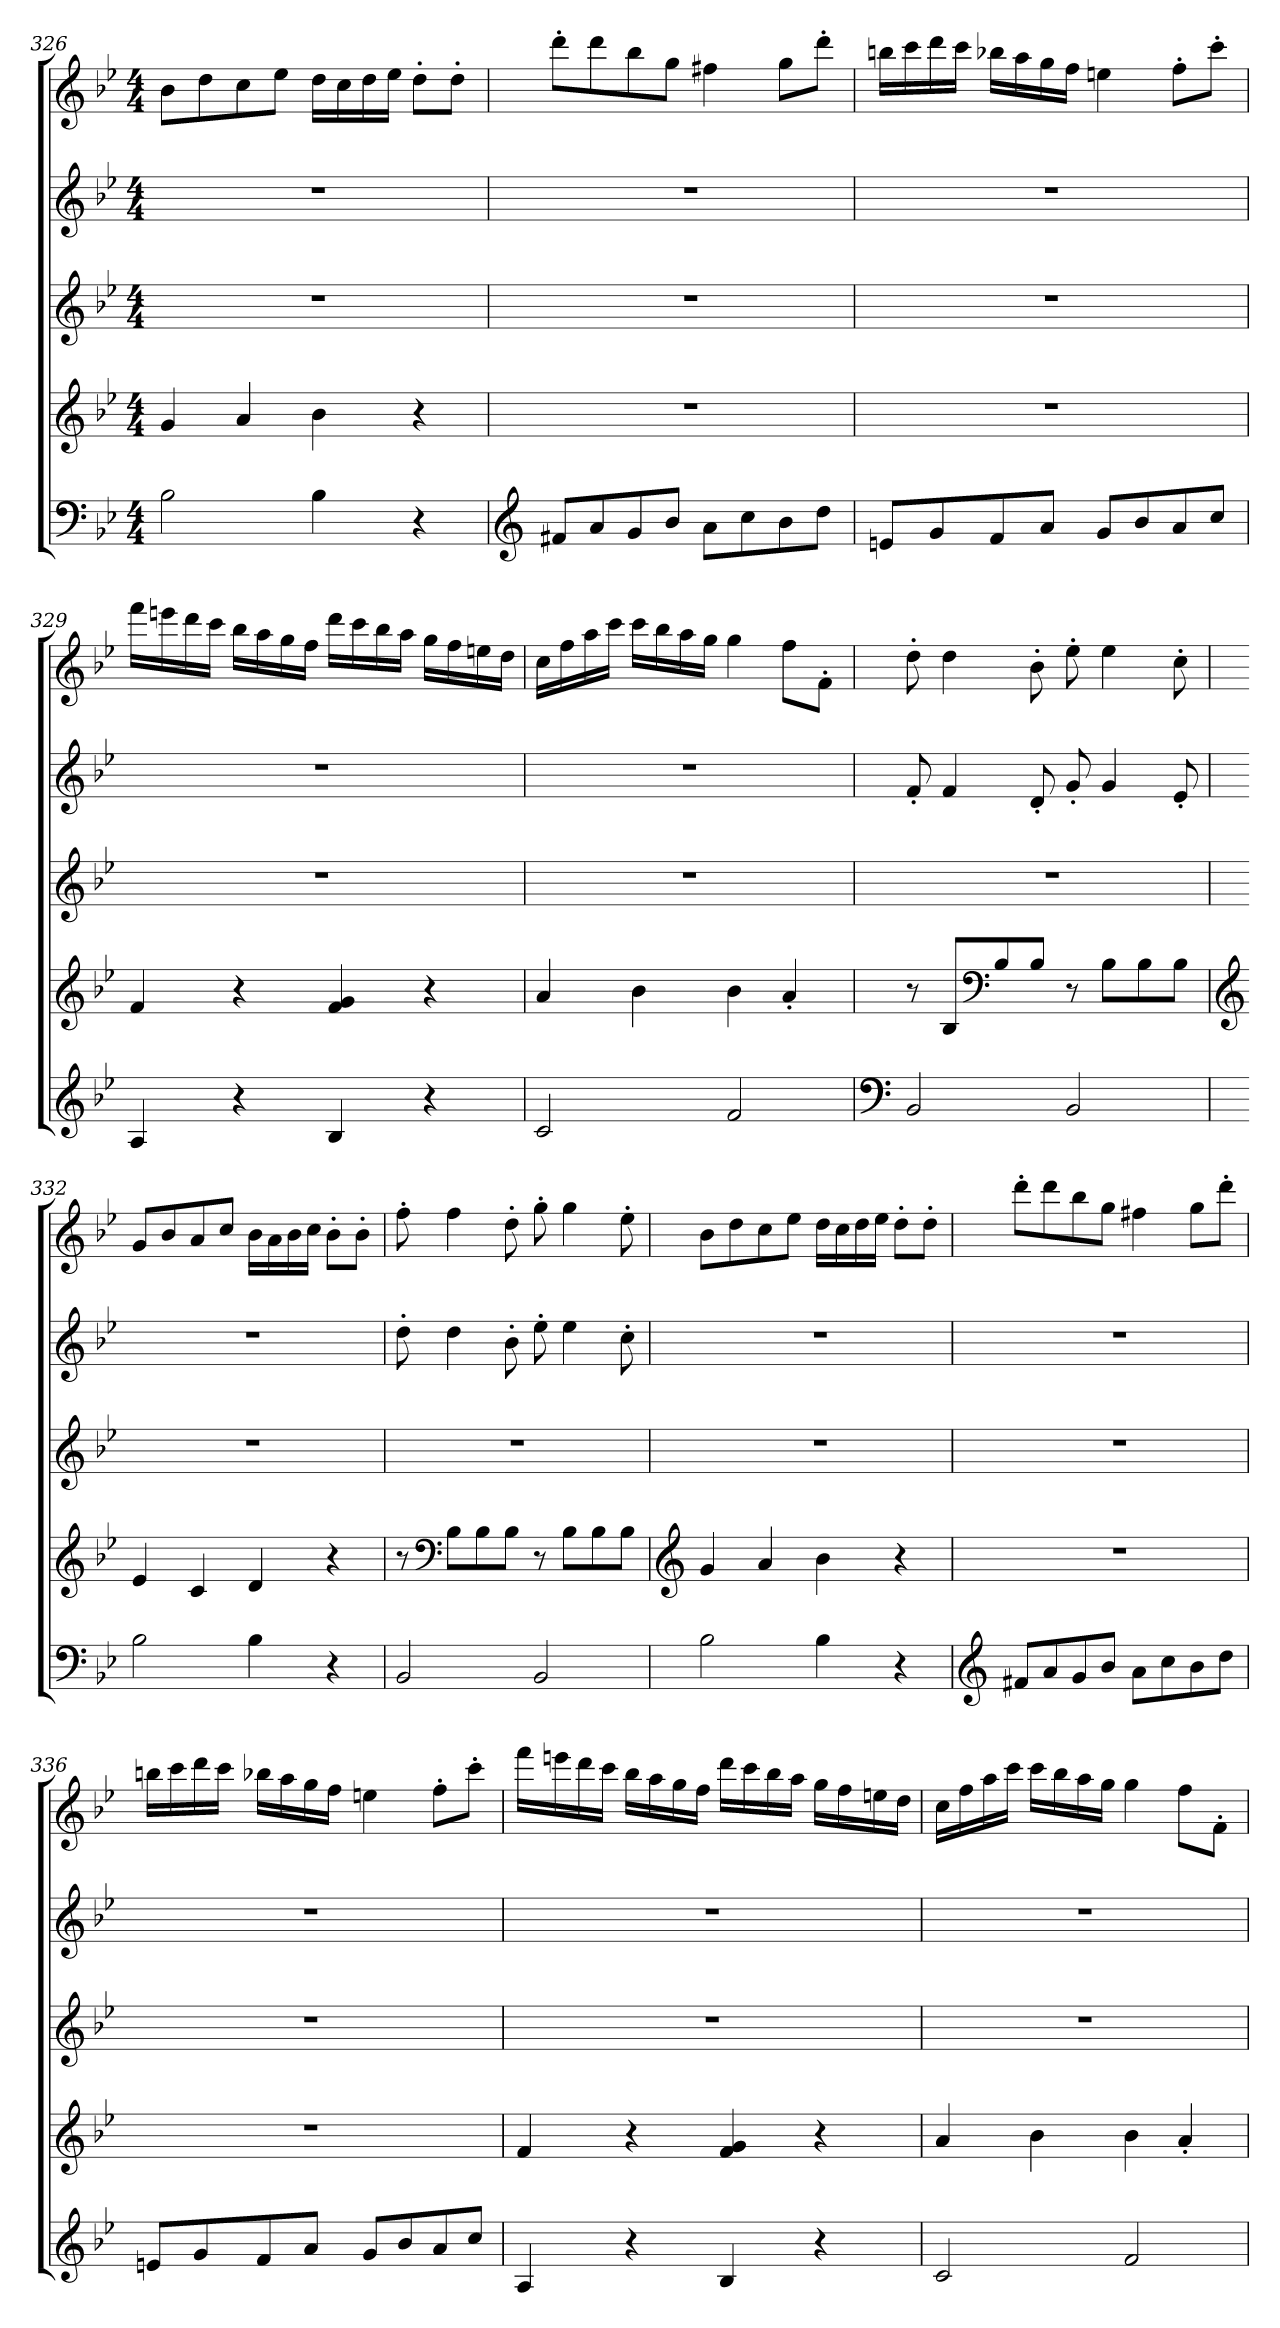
**kern	**kern	**kern	**kern	**kern
*part5	*part4	*part3	*part2	*part1
*staff5	*staff4	*staff3	*staff2	*staff1
*clefF4	*clefG2	*clefG2	*clefG2	*clefG2
*k[b-e-]	*k[b-e-]	*k[b-e-]	*k[b-e-]	*k[b-e-]
*M4/4	*M4/4	*M4/4	*M4/4	*M4/4
=326	=326	=326	=326	=326
2B-\	4g/	1r	1r	8b-\L
.	.	.	.	8dd\
.	4a/	.	.	8cc\
.	.	.	.	8ee-\J
4B-\	4b-\	.	.	16dd\LL
.	.	.	.	16cc\
.	.	.	.	16dd\
.	.	.	.	16ee-\JJ
*	*	*	*	*MM147
4r	4r	.	.	8dd'\L
*	*	*	*	*MM151
.	.	.	.	8dd'\J
=327	=327	=327	=327	=327
*clefG2	*	*	*	*
*	*	*	*	*MM151
8f#X/L	1r	1r	1r	8ddd'\L
8a/	.	.	.	8ddd\
8g/	.	.	.	8bb-\
8b-/J	.	.	.	8gg\J
8a\L	.	.	.	4ff#X\
8cc\	.	.	.	.
8b-\	.	.	.	8gg\L
8dd\J	.	.	.	8ddd'\J
!!LO:PB:g=z
=328	=328	=328	=328	=328
*	*	*	*	*MM151
8en/L	1r	1r	1r	16bbn\LL
.	.	.	.	16ccc\
8g/	.	.	.	16ddd\
.	.	.	.	16ccc\JJ
8f/	.	.	.	16bb-X\LL
.	.	.	.	16aa\
8a/J	.	.	.	16gg\
.	.	.	.	16ff\JJ
8g/L	.	.	.	4een\
8b-/	.	.	.	.
8a/	.	.	.	8ff'\L
8cc/J	.	.	.	8ccc'\J
=329	=329	=329	=329	=329
*	*	*	*	*MM151
4A/	4f/	1r	1r	16fff\LL
.	.	.	.	16eeen\
.	.	.	.	16ddd\
.	.	.	.	16ccc\JJ
4r	4r	.	.	16bb-\LL
.	.	.	.	16aa\
.	.	.	.	16gg\
.	.	.	.	16ff\JJ
4B-/	4f/ 4g/	.	.	16ddd\LL
.	.	.	.	16ccc\
.	.	.	.	16bb-\
.	.	.	.	16aa\JJ
4r	4r	.	.	16gg\LL
.	.	.	.	16ff\
.	.	.	.	16een\
.	.	.	.	16dd\JJ
!!LO:LB:g=z
=330	=330	=330	=330	=330
2c/	4a/	1r	1r	16cc\LL
.	.	.	.	16ff\
.	.	.	.	16aa\
.	.	.	.	16ccc\JJ
.	4b-\	.	.	16ccc\LL
.	.	.	.	16bb-\
.	.	.	.	16aa\
*	*	*	*	*MM149
.	.	.	.	16gg\JJ
*	*	*	*	*MM147
2f/	4b-\	.	.	4gg\
*	*	*	*	*MM144
.	4a'/	.	.	8ff\L
.	.	.	.	8f'\J
=331	=331	=331	=331	=331
*clefF4	*	*	*	*
*	*	*	*	*MM151
2BB-/	8r	1r	8f'/	8dd'\
.	8B-/L	.	4f/	4dd\
*	*clefF4	*	*	*
.	8B-/	.	.	.
.	8B-/J	.	8d'/	8b-'\
2BB-/	8r	.	8g'/	8ee-'\
.	8B-\L	.	4g/	4ee-\
.	8B-\	.	.	.
.	8B-\J	.	8e-'/	8cc'\
=332	=332	=332	=332	=332
*	*clefG2	*	*	*
2B-\	4e-/	1r	1r	8g/L
.	.	.	.	8b-/
.	4c/	.	.	8a/
.	.	.	.	8cc/J
4B-\	4d/	.	.	16b-\LL
.	.	.	.	16a\
.	.	.	.	16b-\
.	.	.	.	16cc\JJ
*	*	*	*	*MM147
4r	4r	.	.	8b-'\L
.	.	.	.	8b-'\J
!!LO:PB:g=z
=333	=333	=333	=333	=333
*	*	*	*	*MM151
2BB-/	8r	1r	8dd'\	8ff'\
*	*clefF4	*	*	*
.	8B-\L	.	4dd\	4ff\
.	8B-\	.	.	.
.	8B-\J	.	8b-'\	8dd'\
2BB-/	8r	.	8ee-'\	8gg'\
.	8B-\L	.	4ee-\	4gg\
.	8B-\	.	.	.
.	8B-\J	.	8cc'\	8ee-'\
=334	=334	=334	=334	=334
*	*clefG2	*	*	*
2B-\	4g/	1r	1r	8b-\L
.	.	.	.	8dd\
.	4a/	.	.	8cc\
.	.	.	.	8ee-\J
4B-\	4b-\	.	.	16dd\LL
.	.	.	.	16cc\
.	.	.	.	16dd\
.	.	.	.	16ee-\JJ
*	*	*	*	*MM147
4r	4r	.	.	8dd'\L
*	*	*	*	*MM151
.	.	.	.	8dd'\J
=335	=335	=335	=335	=335
*clefG2	*	*	*	*
*	*	*	*	*MM151
8f#X/L	1r	1r	1r	8ddd'\L
8a/	.	.	.	8ddd\
8g/	.	.	.	8bb-\
8b-/J	.	.	.	8gg\J
8a\L	.	.	.	4ff#X\
8cc\	.	.	.	.
8b-\	.	.	.	8gg\L
8dd\J	.	.	.	8ddd'\J
!!LO:LB:g=z
=336	=336	=336	=336	=336
*	*	*	*	*MM151
8en/L	1r	1r	1r	16bbn\LL
.	.	.	.	16ccc\
8g/	.	.	.	16ddd\
.	.	.	.	16ccc\JJ
8f/	.	.	.	16bb-X\LL
.	.	.	.	16aa\
8a/J	.	.	.	16gg\
.	.	.	.	16ff\JJ
8g/L	.	.	.	4een\
8b-/	.	.	.	.
8a/	.	.	.	8ff'\L
8cc/J	.	.	.	8ccc'\J
=337	=337	=337	=337	=337
*	*	*	*	*MM151
4A/	4f/	1r	1r	16fff\LL
.	.	.	.	16eeen\
.	.	.	.	16ddd\
.	.	.	.	16ccc\JJ
4r	4r	.	.	16bb-\LL
.	.	.	.	16aa\
.	.	.	.	16gg\
.	.	.	.	16ff\JJ
4B-/	4f/ 4g/	.	.	16ddd\LL
.	.	.	.	16ccc\
.	.	.	.	16bb-\
.	.	.	.	16aa\JJ
4r	4r	.	.	16gg\LL
.	.	.	.	16ff\
.	.	.	.	16een\
.	.	.	.	16dd\JJ
!!LO:PB:g=z
=338	=338	=338	=338	=338
2c/	4a/	1r	1r	16cc\LL
.	.	.	.	16ff\
.	.	.	.	16aa\
.	.	.	.	16ccc\JJ
.	4b-\	.	.	16ccc\LL
.	.	.	.	16bb-\
.	.	.	.	16aa\
*	*	*	*	*MM149
.	.	.	.	16gg\JJ
*	*	*	*	*MM147
2f/	4b-\	.	.	4gg\
*	*	*	*	*MM144
.	4a'/	.	.	8ff\L
*	*	*	*	*MM151
.	.	.	.	8f'\J
=	=	=	=	=
*-	*-	*-	*-	*-
